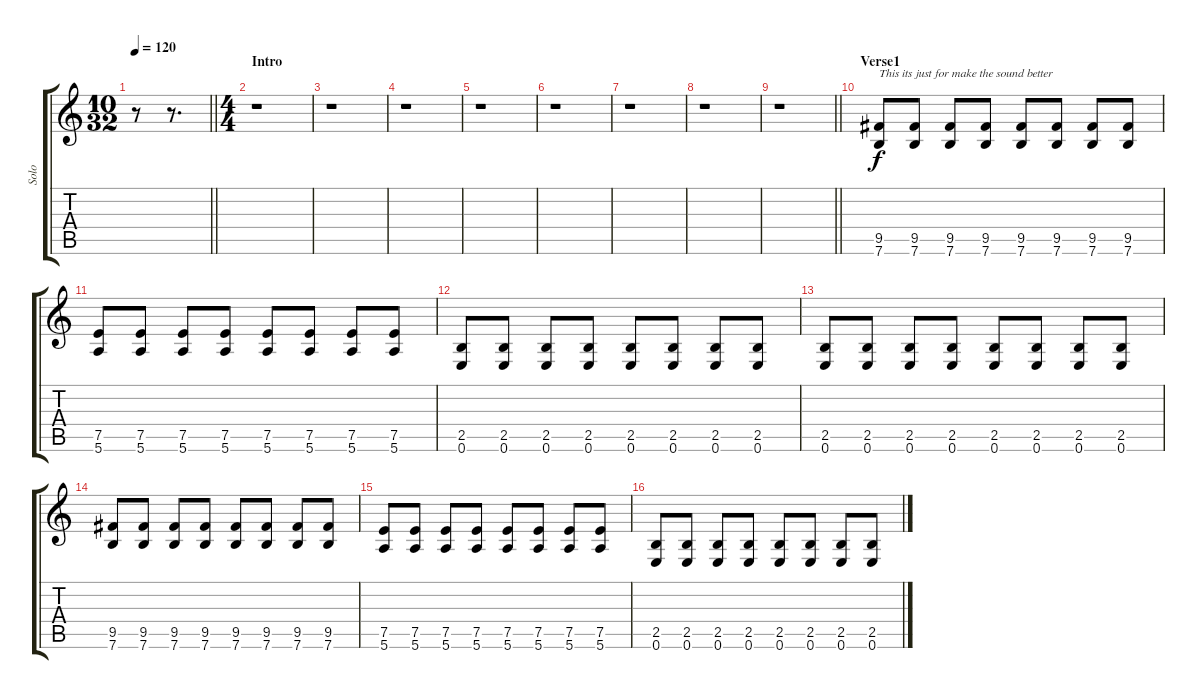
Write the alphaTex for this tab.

\track ("Solo" "Solo") {instrument distortionguitar}
\staff {score tabs}
\tuning (E4 B3 G3 D3 A2 E2) {hide}
\ts (10 32)
\tempo 120
\clef g2
\barLineRight lightlight
\ks c
r.8{dy f instrument distortionguitar} r.8{d} |
\ts (4 4)
\section ("" "Intro")
r.1 |
r.1 |
r.1 |
r.1 |
r.1 |
r.1 |
r.1 |
\barLineRight lightlight
r.1 |
\section ("" "Verse1")
(9.5 7.6).8{txt "This its just for make the sound better" volume 6 instrument distortionguitar} (9.5 7.6).8{volume 6 instrument distortionguitar} (9.5 7.6).8{volume 6 instrument distortionguitar} (9.5 7.6).8{volume 6 instrument distortionguitar} (9.5 7.6).8{volume 6 instrument distortionguitar} (9.5 7.6).8{volume 6 instrument distortionguitar} (9.5 7.6).8{volume 6 instrument distortionguitar} (9.5 7.6).8{volume 6 instrument distortionguitar} |
(7.5 5.6).8{volume 6 instrument distortionguitar} (7.5 5.6).8{volume 6 instrument distortionguitar} (7.5 5.6).8{volume 6 instrument distortionguitar} (7.5 5.6).8{volume 6 instrument distortionguitar} (7.5 5.6).8{volume 6 instrument distortionguitar} (7.5 5.6).8{volume 6 instrument distortionguitar} (7.5 5.6).8{volume 6 instrument distortionguitar} (7.5 5.6).8{volume 6 instrument distortionguitar} |
(2.5 0.6).8{volume 6 instrument distortionguitar} (2.5 0.6).8{volume 6 instrument distortionguitar} (2.5 0.6).8{volume 6 instrument distortionguitar} (2.5 0.6).8{volume 6 instrument distortionguitar} (2.5 0.6).8{volume 6 instrument distortionguitar} (2.5 0.6).8{volume 6 instrument distortionguitar} (2.5 0.6).8{volume 6 instrument distortionguitar} (2.5 0.6).8{volume 6 instrument distortionguitar} |
(2.5 0.6).8{volume 6 instrument distortionguitar} (2.5 0.6).8{volume 6 instrument distortionguitar} (2.5 0.6).8{volume 6 instrument distortionguitar} (2.5 0.6).8{volume 6 instrument distortionguitar} (2.5 0.6).8{volume 6 instrument distortionguitar} (2.5 0.6).8{volume 6 instrument distortionguitar} (2.5 0.6).8{volume 6 instrument distortionguitar} (2.5 0.6).8{volume 6 instrument distortionguitar} |
(9.5 7.6).8{volume 6 instrument distortionguitar} (9.5 7.6).8{volume 6 instrument distortionguitar} (9.5 7.6).8{volume 6 instrument distortionguitar} (9.5 7.6).8{volume 6 instrument distortionguitar} (9.5 7.6).8{volume 6 instrument distortionguitar} (9.5 7.6).8{volume 6 instrument distortionguitar} (9.5 7.6).8{volume 6 instrument distortionguitar} (9.5 7.6).8{volume 6 instrument distortionguitar} |
(7.5 5.6).8{volume 6 instrument distortionguitar} (7.5 5.6).8{volume 6 instrument distortionguitar} (7.5 5.6).8{volume 6 instrument distortionguitar} (7.5 5.6).8{volume 6 instrument distortionguitar} (7.5 5.6).8{volume 6 instrument distortionguitar} (7.5 5.6).8{volume 6 instrument distortionguitar} (7.5 5.6).8{volume 6 instrument distortionguitar} (7.5 5.6).8{volume 6 instrument distortionguitar} |
(2.5 0.6).8{volume 6 instrument distortionguitar} (2.5 0.6).8{volume 6 instrument distortionguitar} (2.5 0.6).8{volume 6 instrument distortionguitar} (2.5 0.6).8{volume 6 instrument distortionguitar} (2.5 0.6).8{volume 6 instrument distortionguitar} (2.5 0.6).8{volume 6 instrument distortionguitar} (2.5 0.6).8{volume 6 instrument distortionguitar} (2.5 0.6).8{volume 6 instrument distortionguitar}
